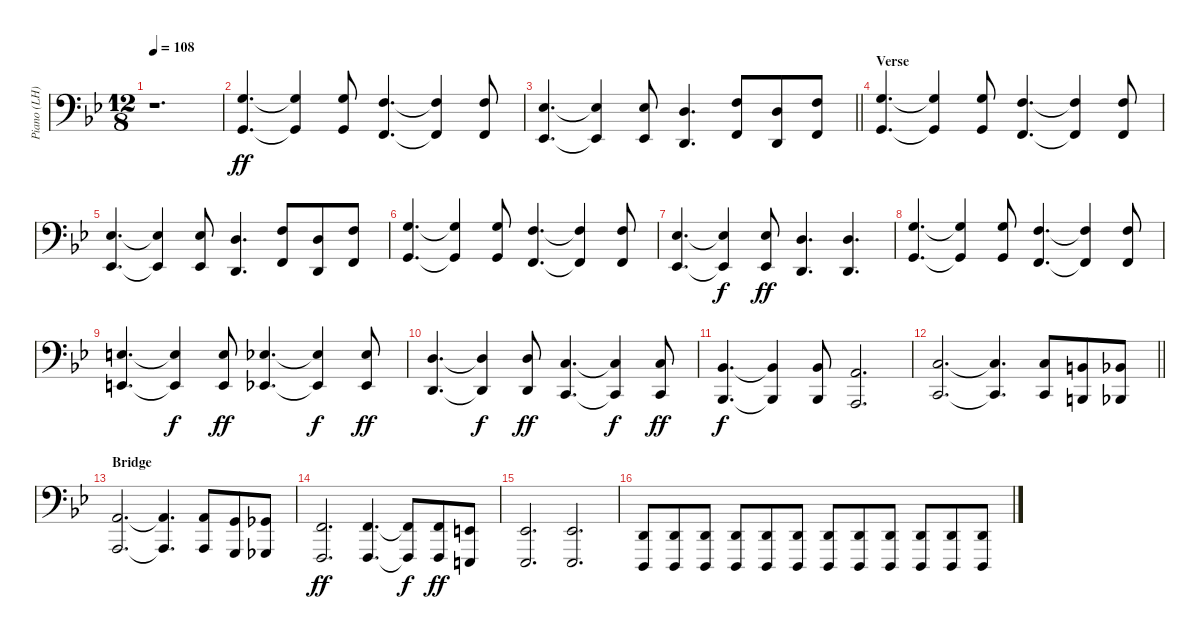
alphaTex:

\track ("Piano (LH)" "Piano (LH)") {instrument brightacousticpiano}
\staff {score}
\tuning (Eb4 B3 G3 D3 G2 D2 D1) {hide}
\ts (12 8)
\tempo 108
\clef f4
\ks gminor
r.1{d dy ff} |
(5.4 5.6).4{d} (5.4{t} 5.6{t}).4 (5.4 5.6).8 (3.4 3.6).4{d} (3.4{t} 3.6{t}).4 (3.4 3.6).8 |
\barLineRight lightlight
(1.4 1.6).4{d} (1.4{t} 1.6{t}).4 (1.4 1.6).8 (0.4 0.6).4{d} (3.4 3.6).8 (0.4 0.6).8 (3.4 3.6).8 |
\section ("" "Verse")
(5.4 5.6).4{d} (5.4{t} 5.6{t}).4 (5.4 5.6).8 (3.4 3.6).4{d} (3.4{t} 3.6{t}).4 (3.4 3.6).8 |
(1.4 1.6).4{d} (1.4{t} 1.6{t}).4 (1.4 1.6).8 (0.4 0.6).4{d} (3.4 3.6).8 (0.4 0.6).8 (3.4 3.6).8 |
(5.4 5.6).4{d} (5.4{t} 5.6{t}).4 (5.4 5.6).8 (3.4 3.6).4{d} (3.4{t} 3.6{t}).4 (3.4 3.6).8 |
(1.4 1.6).4{d} (1.4{t} 1.6{t}).4{dy f} (1.4 1.6).8{dy ff} (0.4 0.6).4{d} (0.4 0.6).4{d} |
(5.4 5.6).4{d} (5.4{t} 5.6{t}).4 (5.4 5.6).8 (3.4 3.6).4{d} (3.4{t} 3.6{t}).4 (3.4 3.6).8 |
(2.4 2.6).4{d} (2.4{t} 2.6{t}).4{dy f} (2.4 2.6).8{dy ff} (1.4 1.6).4{d} (1.4{t} 1.6{t}).4{dy f} (1.4 1.6).8{dy ff} |
(0.4 0.6).4{d} (0.4{t} 0.6{t}).4{dy f} (0.4 0.6).8{dy ff} (5.5 10.7).4{d} (5.5{t} 10.7{t}).4{dy f} (5.5 10.7).8{dy ff} |
(3.5 8.7).4{d dy f} (3.5{t} 8.7{t}).4 (3.5 8.7).8 (2.5 7.7).2{d} |
\barLineRight lightlight
(5.5 10.7).2{d} (5.5{t} 10.7{t}).4{d} (5.5 10.7).8 (4.5 9.7).8 (3.5 8.7).8 |
\section ("" "Bridge")
(2.5 7.7).2{d} (2.5{t} 7.7{t}).4{d} (2.5 7.7).8 (0.5 5.7).8 (4.6 4.7).8 |
(3.6 3.7).2{d dy ff} (3.6 3.7).4{d} (3.6{t} 3.7{t}).8{dy f} (3.6 3.7).8{dy ff} (2.6 2.7).8 |
(1.6 1.7).2{d} (1.6 1.7).2{d} |
(0.6 0.7).8 (0.6 0.7).8 (0.6 0.7).8 (0.6 0.7).8 (0.6 0.7).8 (0.6 0.7).8 (0.6 0.7).8 (0.6 0.7).8 (0.6 0.7).8 (0.6 0.7).8 (0.6 0.7).8 (0.6 0.7).8
